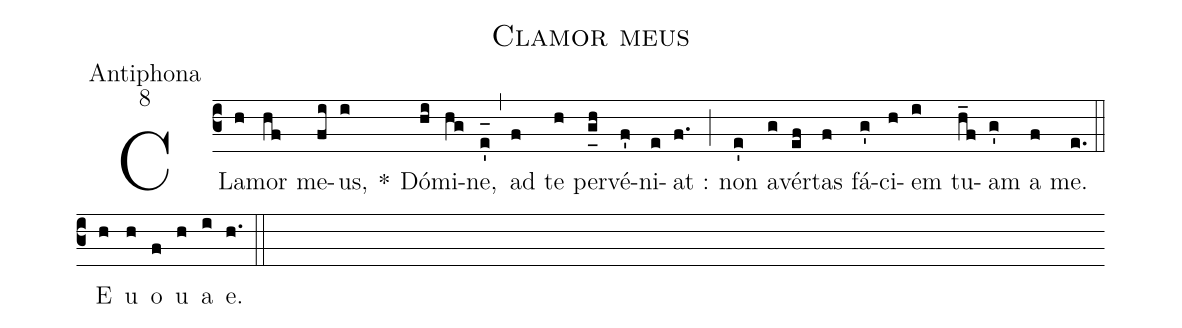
name:Clamor meus;
office-part:Antiphona;
mode:8;
%%
(c3) CLa(h)mor(hf) me(fi)us,(i) *() Dó(hi)mi(hg)ne,(e'_[oh:h]) (,) ad(f) te(h) per(g_[uh:l]h)vé(f')ni(e)at :(f.) (;) non(e') a(g)vér(ef)tas(f) fá(g')ci(h)em(i) tu(h_f)am(g') a(f) me.(e.) (::) <eu>E(h) u(h) o(f) u(h) a(i) e.</eu>(h.) (::)
